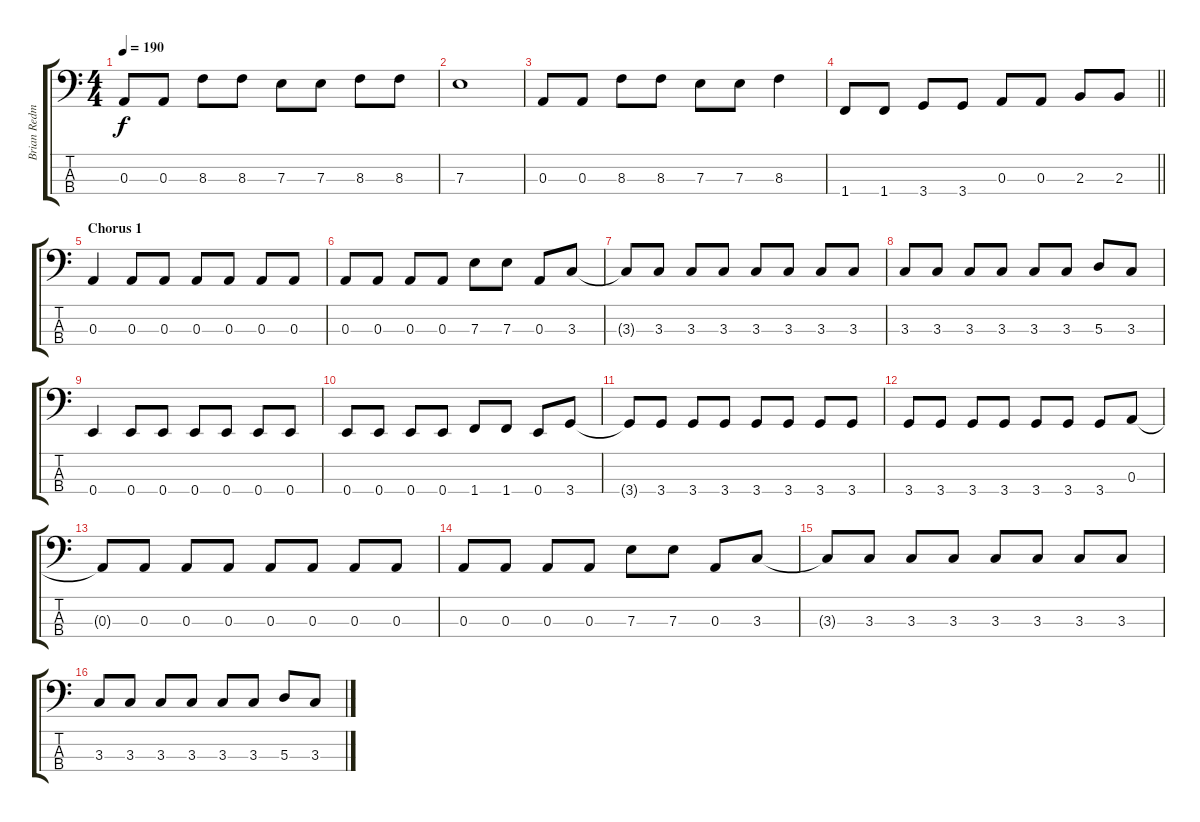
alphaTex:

\track ("Brian Redman" "Brian Redm") {instrument electricbassfinger}
\staff {score tabs}
\tuning (G2 D2 A1 E1) {hide}
\ts (4 4)
\tempo 190
\clef f4
\ks c
0.3.8{dy f} 0.3.8 8.3.8 8.3.8 7.3.8 7.3.8 8.3.8 8.3.8 |
7.3.1 |
0.3.8 0.3.8 8.3.8 8.3.8 7.3.8 7.3.8 8.3.4 |
\barLineRight lightlight
1.4.8 1.4.8 3.4.8 3.4.8 0.3.8 0.3.8 2.3.8 2.3.8 |
\section ("" "Chorus 1")
0.3.4 0.3.8 0.3.8 0.3.8 0.3.8 0.3.8 0.3.8 |
0.3.8 0.3.8 0.3.8 0.3.8 7.3.8 7.3.8 0.3.8 3.3.8 |
3.3{t}.8 3.3.8 3.3.8 3.3.8 3.3.8 3.3.8 3.3.8 3.3.8 |
3.3.8 3.3.8 3.3.8 3.3.8 3.3.8 3.3.8 5.3.8 3.3.8 |
0.4.4 0.4.8 0.4.8 0.4.8 0.4.8 0.4.8 0.4.8 |
0.4.8 0.4.8 0.4.8 0.4.8 1.4.8 1.4.8 0.4.8 3.4.8 |
3.4{t}.8 3.4.8 3.4.8 3.4.8 3.4.8 3.4.8 3.4.8 3.4.8 |
3.4.8 3.4.8 3.4.8 3.4.8 3.4.8 3.4.8 3.4.8 0.3.8 |
0.3{t}.8 0.3.8 0.3.8 0.3.8 0.3.8 0.3.8 0.3.8 0.3.8 |
0.3.8 0.3.8 0.3.8 0.3.8 7.3.8 7.3.8 0.3.8 3.3.8 |
3.3{t}.8 3.3.8 3.3.8 3.3.8 3.3.8 3.3.8 3.3.8 3.3.8 |
3.3.8 3.3.8 3.3.8 3.3.8 3.3.8 3.3.8 5.3.8 3.3.8
